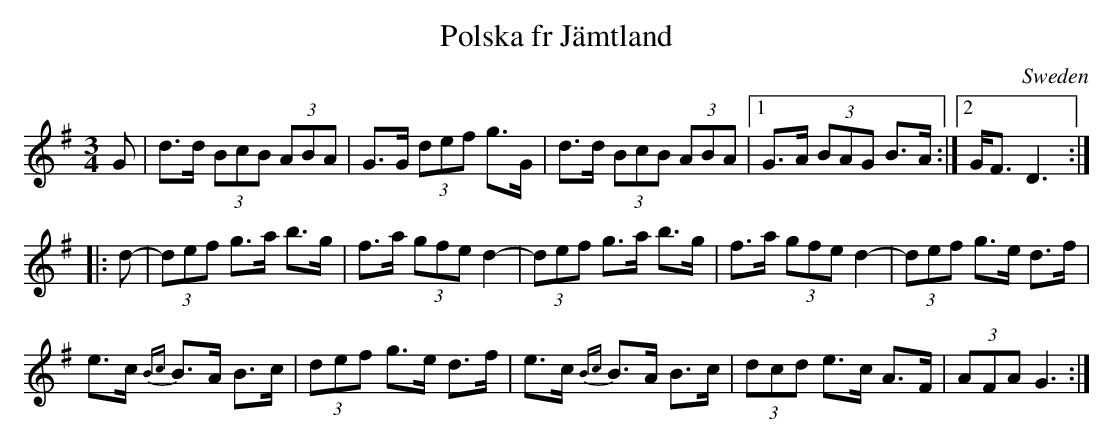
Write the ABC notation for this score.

X:1
T:Polska fr Jämtland
M:3/4
O:Sweden
K:G major
G|d>d (3BcB (3ABA | G>G (3def g>G|\
d>d (3BcB (3ABA |1 G>A (3BAG B>A:|2 G<F D3 :|
|:d-|\
(3def g>a b>g| f>a (3gfe d2-| (3def g>a b>g| \
f>a (3gfe d2- | (3def g>e d>f|
e>c {Bc}B>A B>c|\
(3def g>e d>f | e>c {Bc}B>A B>c|\
(3dcd e>c A>F | (3AFA G3:|
